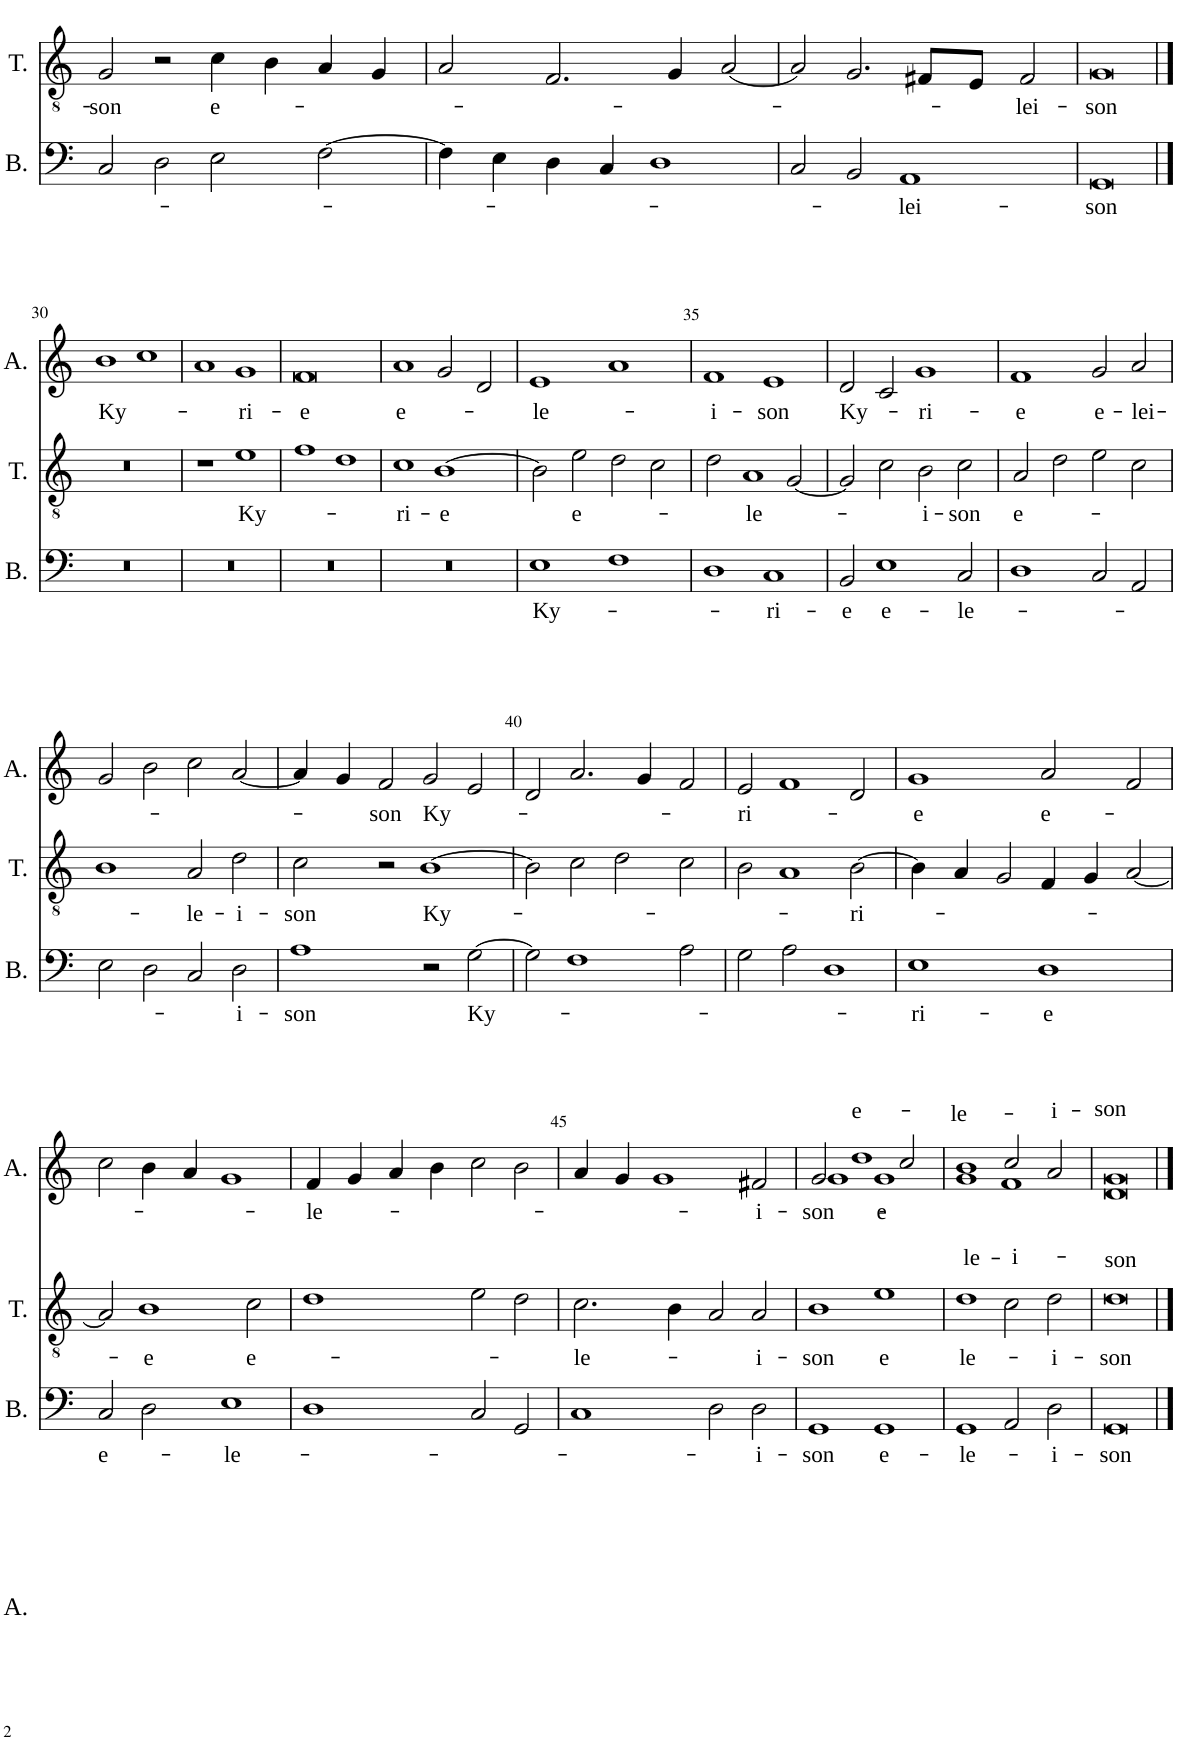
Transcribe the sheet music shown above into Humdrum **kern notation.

**kern	**text	**kern	**text	**kern	**text	**text
*part3	*part3	*part2	*part2	*part1	*part1	*part1
*staff3	*staff3	*staff2	*staff2	*staff1	*staff1	*staff1
*I"Bass	*	*I"Tenor	*	*I"Alto	*	*
*I'B.	*	*I'T.	*	*I'A.	*	*
!!LO:PB:g=z
*clefF4	*	*clefGv2	*	*clefG2	*	*
*k[]	*	*k[]	*	*k[]	*	*
*M2/1	*	*M2/1	*	*M2/1	*	*
=26	=26	=26	=26	=26	=26	=26
!	!	!	!LO:LY:b	!	!	!
2C/	.	2G/	-son	0r	.	.
2D\	.	2r	.	.	.	.
!	!	!	!LO:LY:b	!	!	!
2E\	.	4c\	e-	.	.	.
.	.	4B\	.	.	.	.
[2F\	.	4A/	.	.	.	.
.	.	4G/	.	.	.	.
=27	=27	=27	=27	=27	=27	=27
4F\]	.	2A/	.	0r	.	.
4E\	.	.	.	.	.	.
4D\	.	2.F/	.	.	.	.
4C/	.	.	.	.	.	.
1D	.	.	.	.	.	.
.	.	4G/	.	.	.	.
.	.	[2A/	.	.	.	.
=28	=28	=28	=28	=28	=28	=28
2C/	.	2A/]	.	0r	.	.
2BB/	.	2.G/	.	.	.	.
!	!LO:LY:b	!	!	!	!	!
1AA	-lei-	.	.	.	.	.
.	.	8F#X/L	.	.	.	.
.	.	8E/J	.	.	.	.
!	!	!	!LO:LY:b	!	!	!
.	.	2F#/	-lei-	.	.	.
=29	=29	=29	=29	=29	=29	=29
!	!LO:LY:b	!	!LO:LY:b	!	!	!
0GG	-son	0G	-son	0r	.	.
!!LO:LB:g=z
==30	==30	==30	==30	==30	==30	==30
!	!	!	!	!	!LO:LY:b	!
0r	.	0r	.	1b	Ky-	.
.	.	.	.	1cc	.	.
=31	=31	=31	=31	=31	=31	=31
0r	.	1r	.	1a	.	.
!	!	!	!LO:LY:b	!	!LO:LY:b	!
.	.	1e	Ky-	1g	-ri-	.
=32	=32	=32	=32	=32	=32	=32
!	!	!	!	!	!LO:LY:b	!
0r	.	1f	.	0f	-e	.
.	.	1d	.	.	.	.
=33	=33	=33	=33	=33	=33	=33
!	!	!	!LO:LY:b	!	!LO:LY:b	!
0r	.	1c	-ri-	1a	e-	.
!	!	!	!LO:LY:b	!	!	!
.	.	[1B	-e	2g/	.	.
.	.	.	.	2d/	.	.
=34	=34	=34	=34	=34	=34	=34
!	!LO:LY:b	!	!	!	!LO:LY:b	!
1E	Ky-	2B\]	.	1e	-le-	.
!	!	!	!LO:LY:b	!	!	!
.	.	2e\	e-	.	.	.
1F	.	2d\	.	1a	.	.
.	.	2c\	.	.	.	.
=35	=35	=35	=35	=35	=35	=35
!	!	!	!	!	!LO:LY:b	!
1D	.	2d\	.	1f	-i-	.
!	!	!	!LO:LY:b	!	!	!
.	.	1A	-le-	.	.	.
!	!LO:LY:b	!	!	!	!LO:LY:b	!
1C	-ri-	.	.	1e	-son	.
.	.	[2G/	.	.	.	.
=36	=36	=36	=36	=36	=36	=36
!	!LO:LY:b	!	!	!	!LO:LY:b	!
2BB/	-e	2G/]	.	2d/	Ky-	.
!	!LO:LY:b	!	!	!	!	!
1E	e-	2c\	.	2c/	.	.
!	!	!	!LO:LY:b	!	!LO:LY:b	!
.	.	2B\	-i-	1g	-ri-	.
!	!LO:LY:b	!	!LO:LY:b	!	!	!
2C/	-le-	2c\	-son	.	.	.
=37	=37	=37	=37	=37	=37	=37
!	!	!	!LO:LY:b	!	!LO:LY:b	!
1D	.	2A/	e-	1f	-e	.
.	.	2d\	.	.	.	.
!	!	!	!	!	!LO:LY:b	!
2C/	.	2e\	.	2g/	e-	.
!	!	!	!	!	!LO:LY:b	!
2AA/	.	2c\	.	2a/	-lei-	.
!!LO:LB:g=z
=38	=38	=38	=38	=38	=38	=38
2E\	.	1B	.	2g/	.	.
2D\	.	.	.	2b\	.	.
!	!	!	!LO:LY:b	!	!	!
2C/	.	2A/	-le-	2cc\	.	.
!	!LO:LY:b	!	!LO:LY:b	!	!	!
2D\	-i-	2d\	-i-	[2a/	.	.
=39	=39	=39	=39	=39	=39	=39
!	!LO:LY:b	!	!LO:LY:b	!	!	!
1A	-son	2c\	-son	4a/]	.	.
.	.	.	.	4g/	.	.
!	!	!	!	!	!LO:LY:b	!
.	.	2r	.	2f/	-son	.
!	!	!	!LO:LY:b	!	!LO:LY:b	!
2r	.	[1B	Ky-	2g/	Ky-	.
!	!LO:LY:b	!	!	!	!	!
[2G\	Ky-	.	.	2e/	.	.
=40	=40	=40	=40	=40	=40	=40
2G\]	.	2B\]	.	2d/	.	.
1F	.	2c\	.	2.a/	.	.
.	.	2d\	.	.	.	.
.	.	.	.	4g/	.	.
2A\	.	2c\	.	2f/	.	.
=41	=41	=41	=41	=41	=41	=41
!	!	!	!	!	!LO:LY:b	!
2G\	.	2B\	.	2e/	-ri-	.
2A\	.	1A	.	1f	.	.
1D	.	.	.	.	.	.
!	!	!	!LO:LY:b	!	!	!
.	.	[2B\	-ri-	2d/	.	.
=42	=42	=42	=42	=42	=42	=42
!	!LO:LY:b	!	!	!	!LO:LY:b	!
1E	-ri-	4B\]	.	1g	-e	.
.	.	4A/	.	.	.	.
.	.	2G/	.	.	.	.
!	!LO:LY:b	!	!	!	!LO:LY:b	!
1D	-e	4F/	.	2a/	e-	.
.	.	4G/	.	.	.	.
.	.	[2A/	.	2f/	.	.
!!LO:LB:g=z
=43	=43	=43	=43	=43	=43	=43
!	!LO:LY:b	!	!	!	!	!
2C/	e-	2A/]	.	2cc\	.	.
!	!	!	!LO:LY:b	!	!	!
2D\	.	1B	-e	4b\	.	.
.	.	.	.	4a/	.	.
!	!LO:LY:b	!	!	!	!	!
1E	-le-	.	.	1g	.	.
!	!	!	!LO:LY:b	!	!	!
.	.	2c\	e-	.	.	.
=44	=44	=44	=44	=44	=44	=44
!	!	!	!	!	!LO:LY:b	!
1D	.	1d	.	4f/	-le-	.
.	.	.	.	4g/	.	.
.	.	.	.	4a/	.	.
.	.	.	.	4b\	.	.
2C/	.	2e\	.	2cc\	.	.
2GG/	.	2d\	.	2b\	.	.
=45	=45	=45	=45	=45	=45	=45
!	!	!	!LO:LY:b	!	!	!
1C	.	2.c\	-le-	4a/	.	.
.	.	.	.	4g/	.	.
.	.	.	.	1g	.	.
.	.	4B\	.	.	.	.
2D\	.	2A/	.	.	.	.
!	!LO:LY:b	!	!LO:LY:b	!	!LO:LY:b	!
2D\	-i-	2A/	-i-	2f#X/	-i-	.
=46	=46	=46	=46	=46	=46	=46
!	!LO:LY:b	!	!LO:LY:b	!	!LO:LY:b	!
*	*	*	*	*^	*	*
1GG	-son	1B	-son	2g/	1g	-son	.
!	!	!	!	!	!	!LO:LY:a	!
.	.	.	.	1dd	.	e-	.
!	!LO:LY:b	!	!LO:LY:b	!	!	!LO:LY:b	!
1GG	e-	1e	e	.	1g	e-	.
.	.	.	.	2cc/	.	.	.
=47	=47	=47	=47	=47	=47	=47	=47
!	!LO:LY:b	!	!LO:LY:b	!	!	!LO:LY:a	!
!	!	!	!	!	!	!	!LO:LY:b
1GG	-le-	1d	le-	1b	1g	.	le-
!	!	!	!	!	!	!	!LO:LY:b
2AA/	.	2c\	.	2cc/	1f	.	-i-
!	!LO:LY:b	!	!LO:LY:b	!	!	!LO:LY:a	!
2D\	-i-	2d\	-i-	2a/	.	-i-	.
=48	=48	=48	=48	=48	=48	=48	=48
!	!LO:LY:b	!	!LO:LY:b	!	!	!LO:LY:a	!
!	!	!	!	!	!	!	!LO:LY:b
0GG	-son	0d	-son	0g	0d	.	-son
*	*	*	*	*v	*v	*	*
==	==	==	==	==	==	==
*-	*-	*-	*-	*-	*-	*-
